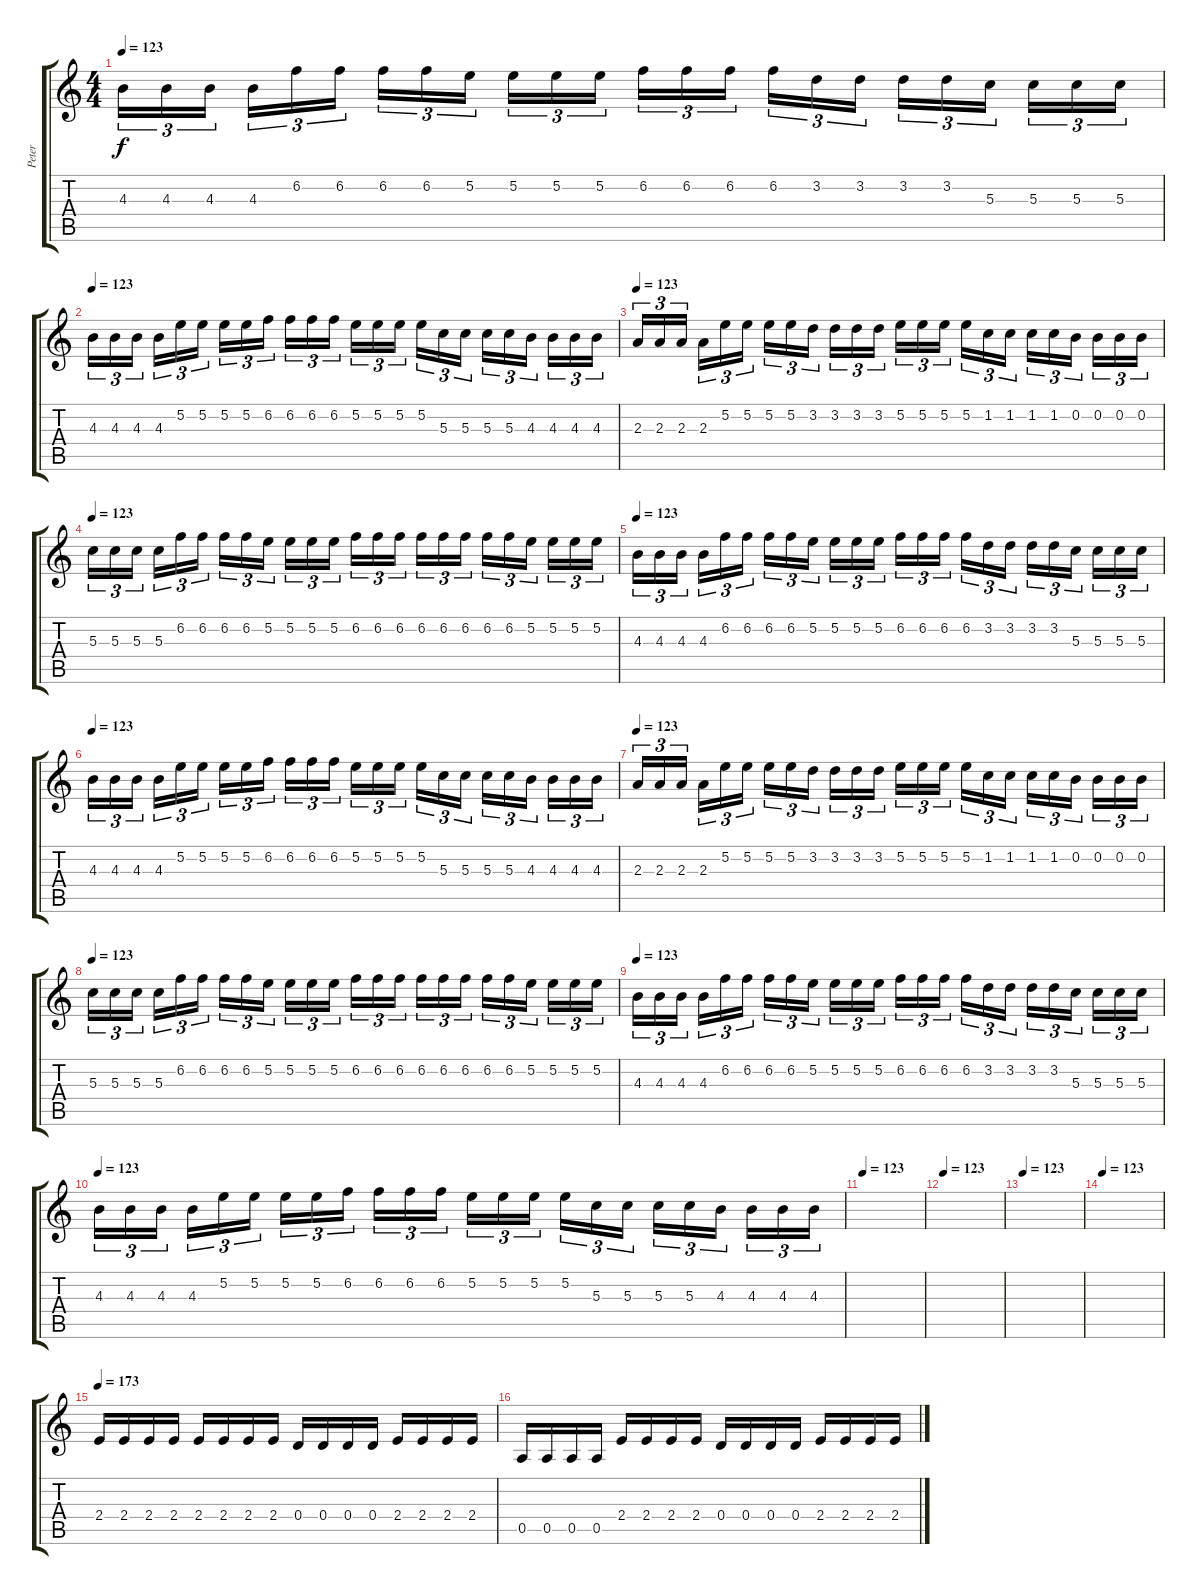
\track ("Peter" "Peter") {instrument distortionguitar}
\staff {score tabs}
\tuning (E4 B3 G3 D3 A2 E2) {hide}
\ts (4 4)
\tempo 123
\clef g2
\ks c
4.3.16{tu (3 2) dy f} 4.3.16{tu (3 2)} 4.3.16{tu (3 2)} 4.3.16{tu (3 2)} 6.2.16{tu (3 2)} 6.2.16{tu (3 2)} 6.2.16{tu (3 2)} 6.2.16{tu (3 2)} 5.2.16{tu (3 2)} 5.2.16{tu (3 2)} 5.2.16{tu (3 2)} 5.2.16{tu (3 2)} 6.2.16{tu (3 2)} 6.2.16{tu (3 2)} 6.2.16{tu (3 2)} 6.2.16{tu (3 2)} 3.2.16{tu (3 2)} 3.2.16{tu (3 2)} 3.2.16{tu (3 2)} 3.2.16{tu (3 2)} 5.3.16{tu (3 2)} 5.3.16{tu (3 2)} 5.3.16{tu (3 2)} 5.3.16{tu (3 2)} |
\tempo 123
4.3.16{tu (3 2)} 4.3.16{tu (3 2)} 4.3.16{tu (3 2)} 4.3.16{tu (3 2)} 5.2.16{tu (3 2)} 5.2.16{tu (3 2)} 5.2.16{tu (3 2)} 5.2.16{tu (3 2)} 6.2.16{tu (3 2)} 6.2.16{tu (3 2)} 6.2.16{tu (3 2)} 6.2.16{tu (3 2)} 5.2.16{tu (3 2)} 5.2.16{tu (3 2)} 5.2.16{tu (3 2)} 5.2.16{tu (3 2)} 5.3.16{tu (3 2)} 5.3.16{tu (3 2)} 5.3.16{tu (3 2)} 5.3.16{tu (3 2)} 4.3.16{tu (3 2)} 4.3.16{tu (3 2)} 4.3.16{tu (3 2)} 4.3.16{tu (3 2)} |
\tempo 123
2.3.16{tu (3 2)} 2.3.16{tu (3 2)} 2.3.16{tu (3 2)} 2.3.16{tu (3 2)} 5.2.16{tu (3 2)} 5.2.16{tu (3 2)} 5.2.16{tu (3 2)} 5.2.16{tu (3 2)} 3.2.16{tu (3 2)} 3.2.16{tu (3 2)} 3.2.16{tu (3 2)} 3.2.16{tu (3 2)} 5.2.16{tu (3 2)} 5.2.16{tu (3 2)} 5.2.16{tu (3 2)} 5.2.16{tu (3 2)} 1.2.16{tu (3 2)} 1.2.16{tu (3 2)} 1.2.16{tu (3 2)} 1.2.16{tu (3 2)} 0.2.16{tu (3 2)} 0.2.16{tu (3 2)} 0.2.16{tu (3 2)} 0.2.16{tu (3 2)} |
\tempo 123
5.3.16{tu (3 2)} 5.3.16{tu (3 2)} 5.3.16{tu (3 2)} 5.3.16{tu (3 2)} 6.2.16{tu (3 2)} 6.2.16{tu (3 2)} 6.2.16{tu (3 2)} 6.2.16{tu (3 2)} 5.2.16{tu (3 2)} 5.2.16{tu (3 2)} 5.2.16{tu (3 2)} 5.2.16{tu (3 2)} 6.2.16{tu (3 2)} 6.2.16{tu (3 2)} 6.2.16{tu (3 2)} 6.2.16{tu (3 2)} 6.2.16{tu (3 2)} 6.2.16{tu (3 2)} 6.2.16{tu (3 2)} 6.2.16{tu (3 2)} 5.2.16{tu (3 2)} 5.2.16{tu (3 2)} 5.2.16{tu (3 2)} 5.2.16{tu (3 2)} |
\tempo 123
4.3.16{tu (3 2)} 4.3.16{tu (3 2)} 4.3.16{tu (3 2)} 4.3.16{tu (3 2)} 6.2.16{tu (3 2)} 6.2.16{tu (3 2)} 6.2.16{tu (3 2)} 6.2.16{tu (3 2)} 5.2.16{tu (3 2)} 5.2.16{tu (3 2)} 5.2.16{tu (3 2)} 5.2.16{tu (3 2)} 6.2.16{tu (3 2)} 6.2.16{tu (3 2)} 6.2.16{tu (3 2)} 6.2.16{tu (3 2)} 3.2.16{tu (3 2)} 3.2.16{tu (3 2)} 3.2.16{tu (3 2)} 3.2.16{tu (3 2)} 5.3.16{tu (3 2)} 5.3.16{tu (3 2)} 5.3.16{tu (3 2)} 5.3.16{tu (3 2)} |
\tempo 123
4.3.16{tu (3 2)} 4.3.16{tu (3 2)} 4.3.16{tu (3 2)} 4.3.16{tu (3 2)} 5.2.16{tu (3 2)} 5.2.16{tu (3 2)} 5.2.16{tu (3 2)} 5.2.16{tu (3 2)} 6.2.16{tu (3 2)} 6.2.16{tu (3 2)} 6.2.16{tu (3 2)} 6.2.16{tu (3 2)} 5.2.16{tu (3 2)} 5.2.16{tu (3 2)} 5.2.16{tu (3 2)} 5.2.16{tu (3 2)} 5.3.16{tu (3 2)} 5.3.16{tu (3 2)} 5.3.16{tu (3 2)} 5.3.16{tu (3 2)} 4.3.16{tu (3 2)} 4.3.16{tu (3 2)} 4.3.16{tu (3 2)} 4.3.16{tu (3 2)} |
\tempo 123
2.3.16{tu (3 2)} 2.3.16{tu (3 2)} 2.3.16{tu (3 2)} 2.3.16{tu (3 2)} 5.2.16{tu (3 2)} 5.2.16{tu (3 2)} 5.2.16{tu (3 2)} 5.2.16{tu (3 2)} 3.2.16{tu (3 2)} 3.2.16{tu (3 2)} 3.2.16{tu (3 2)} 3.2.16{tu (3 2)} 5.2.16{tu (3 2)} 5.2.16{tu (3 2)} 5.2.16{tu (3 2)} 5.2.16{tu (3 2)} 1.2.16{tu (3 2)} 1.2.16{tu (3 2)} 1.2.16{tu (3 2)} 1.2.16{tu (3 2)} 0.2.16{tu (3 2)} 0.2.16{tu (3 2)} 0.2.16{tu (3 2)} 0.2.16{tu (3 2)} |
\tempo 123
5.3.16{tu (3 2)} 5.3.16{tu (3 2)} 5.3.16{tu (3 2)} 5.3.16{tu (3 2)} 6.2.16{tu (3 2)} 6.2.16{tu (3 2)} 6.2.16{tu (3 2)} 6.2.16{tu (3 2)} 5.2.16{tu (3 2)} 5.2.16{tu (3 2)} 5.2.16{tu (3 2)} 5.2.16{tu (3 2)} 6.2.16{tu (3 2)} 6.2.16{tu (3 2)} 6.2.16{tu (3 2)} 6.2.16{tu (3 2)} 6.2.16{tu (3 2)} 6.2.16{tu (3 2)} 6.2.16{tu (3 2)} 6.2.16{tu (3 2)} 5.2.16{tu (3 2)} 5.2.16{tu (3 2)} 5.2.16{tu (3 2)} 5.2.16{tu (3 2)} |
\tempo 123
4.3.16{tu (3 2)} 4.3.16{tu (3 2)} 4.3.16{tu (3 2)} 4.3.16{tu (3 2)} 6.2.16{tu (3 2)} 6.2.16{tu (3 2)} 6.2.16{tu (3 2)} 6.2.16{tu (3 2)} 5.2.16{tu (3 2)} 5.2.16{tu (3 2)} 5.2.16{tu (3 2)} 5.2.16{tu (3 2)} 6.2.16{tu (3 2)} 6.2.16{tu (3 2)} 6.2.16{tu (3 2)} 6.2.16{tu (3 2)} 3.2.16{tu (3 2)} 3.2.16{tu (3 2)} 3.2.16{tu (3 2)} 3.2.16{tu (3 2)} 5.3.16{tu (3 2)} 5.3.16{tu (3 2)} 5.3.16{tu (3 2)} 5.3.16{tu (3 2)} |
\tempo 123
4.3.16{tu (3 2)} 4.3.16{tu (3 2)} 4.3.16{tu (3 2)} 4.3.16{tu (3 2)} 5.2.16{tu (3 2)} 5.2.16{tu (3 2)} 5.2.16{tu (3 2)} 5.2.16{tu (3 2)} 6.2.16{tu (3 2)} 6.2.16{tu (3 2)} 6.2.16{tu (3 2)} 6.2.16{tu (3 2)} 5.2.16{tu (3 2)} 5.2.16{tu (3 2)} 5.2.16{tu (3 2)} 5.2.16{tu (3 2)} 5.3.16{tu (3 2)} 5.3.16{tu (3 2)} 5.3.16{tu (3 2)} 5.3.16{tu (3 2)} 4.3.16{tu (3 2)} 4.3.16{tu (3 2)} 4.3.16{tu (3 2)} 4.3.16{tu (3 2)} |
\tempo 123
|
\tempo 123
|
\tempo 123
|
\tempo 123
|
\tempo 173
2.4.16{volume 15} 2.4.16 2.4.16 2.4.16 2.4.16 2.4.16 2.4.16 2.4.16 0.4.16 0.4.16 0.4.16 0.4.16 2.4.16 2.4.16 2.4.16 2.4.16 |
0.5.16{volume 15} 0.5.16 0.5.16 0.5.16 2.4.16 2.4.16 2.4.16 2.4.16 0.4.16 0.4.16 0.4.16 0.4.16 2.4.16 2.4.16 2.4.16 2.4.16
